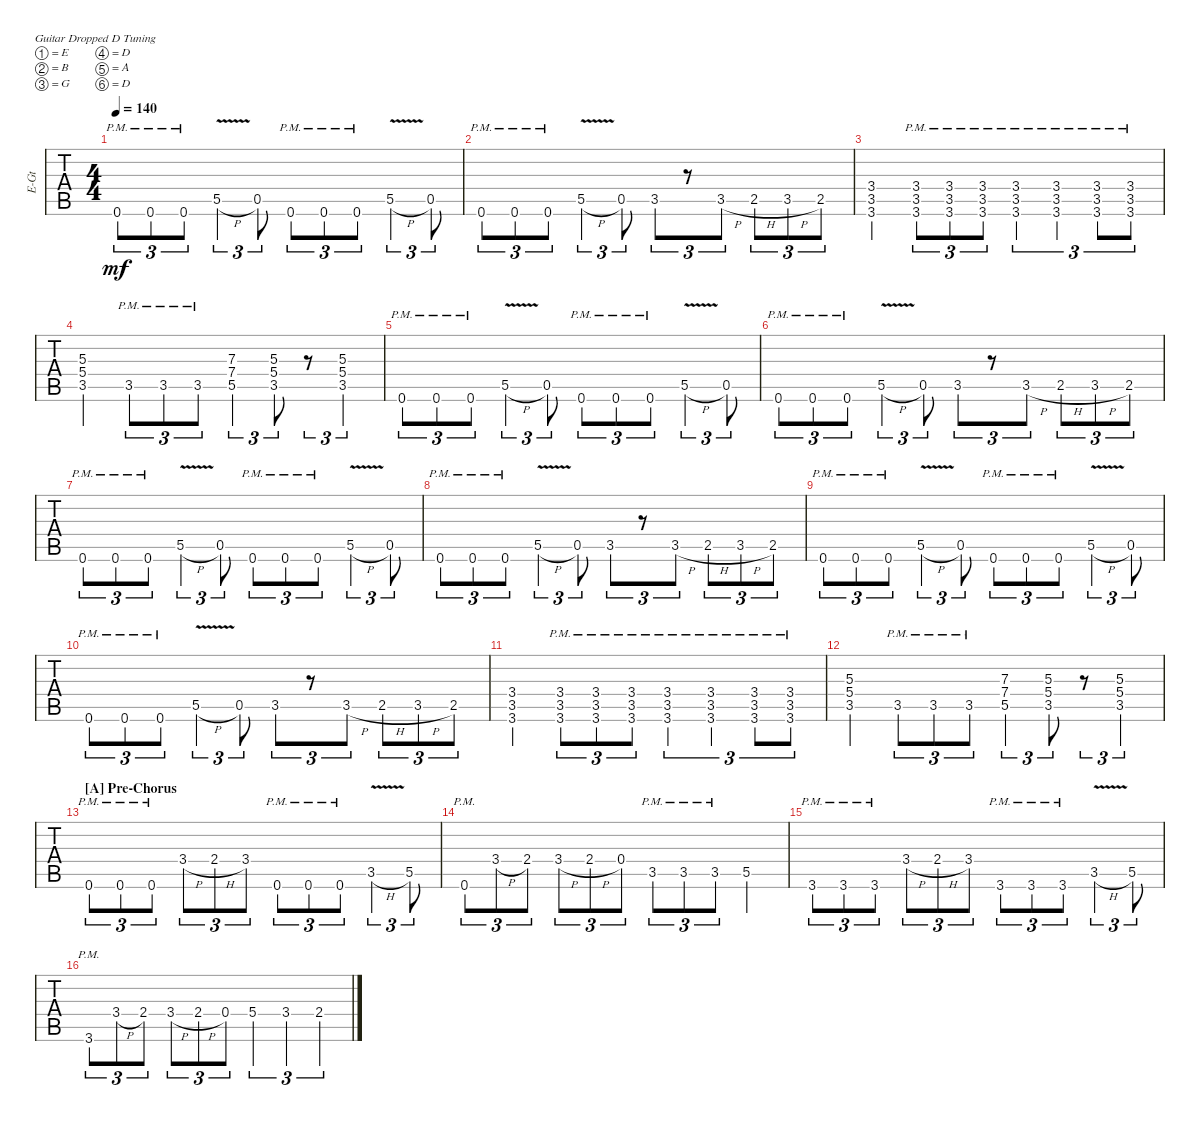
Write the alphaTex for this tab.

\defaultSystemsLayout 4
\bracketExtendMode groupsimilarinstruments
\multiBarRest
\otherSystemsTrackNameOrientation horizontal
\track ("Matthew" "E-Gt") {instrument distortionguitar}
\staff {tabs}
\tuning (E4 B3 G3 D3 A2 D2)
\ts (4 4)
\tempo 140
\clef g2
\ks c
0.6{pm}.8{tu (3 2) dy mf} 0.6{pm}.8{tu (3 2)} 0.6{pm}.8{tu (3 2)} 5.5{v h}.4{tu (3 2)} 0.5.8{tu (3 2)} 0.6{pm}.8{tu (3 2)} 0.6{pm}.8{tu (3 2)} 0.6{pm}.8{tu (3 2)} 5.5{v h}.4{tu (3 2)} 0.5.8{tu (3 2)} |
0.6{pm}.8{tu (3 2)} 0.6{pm}.8{tu (3 2)} 0.6{pm}.8{tu (3 2)} 5.5{v h}.4{tu (3 2)} 0.5.8{tu (3 2)} 3.5.8{tu (3 2)} r.8{tu (3 2)} 3.5{h}.8{tu (3 2)} 2.5{h}.8{tu (3 2)} 3.5{h}.8{tu (3 2)} 2.5.8{tu (3 2)} |
(3.6 3.5 3.4).4 (3.6{pm} 3.5{pm} 3.4{pm}).8{tu (3 2)} (3.6{pm} 3.5{pm} 3.4{pm}).8{tu (3 2)} (3.6{pm} 3.5{pm} 3.4{pm}).8{tu (3 2)} (3.6{pm} 3.5{pm} 3.4{pm}).4{tu (3 2)} (3.6{pm} 3.5{pm} 3.4{pm}).4{tu (3 2)} (3.6{pm} 3.5{pm} 3.4{pm}).8{tu (3 2)} (3.6{pm} 3.5{pm} 3.4{pm}).8{tu (3 2)} |
(3.5 5.4 5.3).4 3.5{pm}.8{tu (3 2)} 3.5{pm}.8{tu (3 2)} 3.5{pm}.8{tu (3 2)} (5.5 7.4 7.3).4{tu (3 2)} (3.5 5.4 5.3).8{tu (3 2)} r.8{tu (3 2)} (3.5 5.3 5.4).4{tu (3 2)} |
0.6{pm}.8{tu (3 2)} 0.6{pm}.8{tu (3 2)} 0.6{pm}.8{tu (3 2)} 5.5{v h}.4{tu (3 2)} 0.5.8{tu (3 2)} 0.6{pm}.8{tu (3 2)} 0.6{pm}.8{tu (3 2)} 0.6{pm}.8{tu (3 2)} 5.5{v h}.4{tu (3 2)} 0.5.8{tu (3 2)} |
0.6{pm}.8{tu (3 2)} 0.6{pm}.8{tu (3 2)} 0.6{pm}.8{tu (3 2)} 5.5{v h}.4{tu (3 2)} 0.5.8{tu (3 2)} 3.5.8{tu (3 2)} r.8{tu (3 2)} 3.5{h}.8{tu (3 2)} 2.5{h}.8{tu (3 2)} 3.5{h}.8{tu (3 2)} 2.5.8{tu (3 2)} |
0.6{pm}.8{tu (3 2)} 0.6{pm}.8{tu (3 2)} 0.6{pm}.8{tu (3 2)} 5.5{v h}.4{tu (3 2)} 0.5.8{tu (3 2)} 0.6{pm}.8{tu (3 2)} 0.6{pm}.8{tu (3 2)} 0.6{pm}.8{tu (3 2)} 5.5{v h}.4{tu (3 2)} 0.5.8{tu (3 2)} |
0.6{pm}.8{tu (3 2)} 0.6{pm}.8{tu (3 2)} 0.6{pm}.8{tu (3 2)} 5.5{v h}.4{tu (3 2)} 0.5.8{tu (3 2)} 3.5.8{tu (3 2)} r.8{tu (3 2)} 3.5{h}.8{tu (3 2)} 2.5{h}.8{tu (3 2)} 3.5{h}.8{tu (3 2)} 2.5.8{tu (3 2)} |
0.6{pm}.8{tu (3 2)} 0.6{pm}.8{tu (3 2)} 0.6{pm}.8{tu (3 2)} 5.5{v h}.4{tu (3 2)} 0.5.8{tu (3 2)} 0.6{pm}.8{tu (3 2)} 0.6{pm}.8{tu (3 2)} 0.6{pm}.8{tu (3 2)} 5.5{v h}.4{tu (3 2)} 0.5.8{tu (3 2)} |
0.6{pm}.8{tu (3 2)} 0.6{pm}.8{tu (3 2)} 0.6{pm}.8{tu (3 2)} 5.5{v h}.4{tu (3 2)} 0.5.8{tu (3 2)} 3.5.8{tu (3 2)} r.8{tu (3 2)} 3.5{h}.8{tu (3 2)} 2.5{h}.8{tu (3 2)} 3.5{h}.8{tu (3 2)} 2.5.8{tu (3 2)} |
(3.6 3.5 3.4).4 (3.6{pm} 3.5{pm} 3.4{pm}).8{tu (3 2)} (3.6{pm} 3.5{pm} 3.4{pm}).8{tu (3 2)} (3.6{pm} 3.5{pm} 3.4{pm}).8{tu (3 2)} (3.6{pm} 3.5{pm} 3.4{pm}).4{tu (3 2)} (3.6{pm} 3.5{pm} 3.4{pm}).4{tu (3 2)} (3.6{pm} 3.5{pm} 3.4{pm}).8{tu (3 2)} (3.6{pm} 3.5{pm} 3.4{pm}).8{tu (3 2)} |
(3.5 5.4 5.3).4 3.5{pm}.8{tu (3 2)} 3.5{pm}.8{tu (3 2)} 3.5{pm}.8{tu (3 2)} (5.5 7.4 7.3).4{tu (3 2)} (3.5 5.4 5.3).8{tu (3 2)} r.8{tu (3 2)} (3.5 5.3 5.4).4{tu (3 2)} |
\section ("A" "Pre-Chorus")
0.6{pm}.8{tu (3 2)} 0.6{pm}.8{tu (3 2)} 0.6{pm}.8{tu (3 2)} 3.4{h}.8{tu (3 2)} 2.4{h}.8{tu (3 2)} 3.4.8{tu (3 2)} 0.6{pm}.8{tu (3 2)} 0.6{pm}.8{tu (3 2)} 0.6{pm}.8{tu (3 2)} 3.5{v h}.4{tu (3 2)} 5.5.8{tu (3 2)} |
0.6{pm}.8{tu (3 2)} 3.4{h}.8{tu (3 2)} 2.4.8{tu (3 2)} 3.4{h}.8{tu (3 2)} 2.4{h}.8{tu (3 2)} 0.4.8{tu (3 2)} 3.5{pm}.8{tu (3 2)} 3.5{pm}.8{tu (3 2)} 3.5{pm}.8{tu (3 2)} 5.5.4 |
3.6{pm}.8{tu (3 2)} 3.6{pm}.8{tu (3 2)} 3.6{pm}.8{tu (3 2)} 3.4{h}.8{tu (3 2)} 2.4{h}.8{tu (3 2)} 3.4.8{tu (3 2)} 3.6{pm}.8{tu (3 2)} 3.6{pm}.8{tu (3 2)} 3.6{pm}.8{tu (3 2)} 3.5{v h}.4{tu (3 2)} 5.5.8{tu (3 2)} |
3.6{pm}.8{tu (3 2)} 3.4{h}.8{tu (3 2)} 2.4.8{tu (3 2)} 3.4{h}.8{tu (3 2)} 2.4{h}.8{tu (3 2)} 0.4.8{tu (3 2)} 5.4.4{tu (3 2)} 3.4.4{tu (3 2)} 2.4.4{tu (3 2)}
